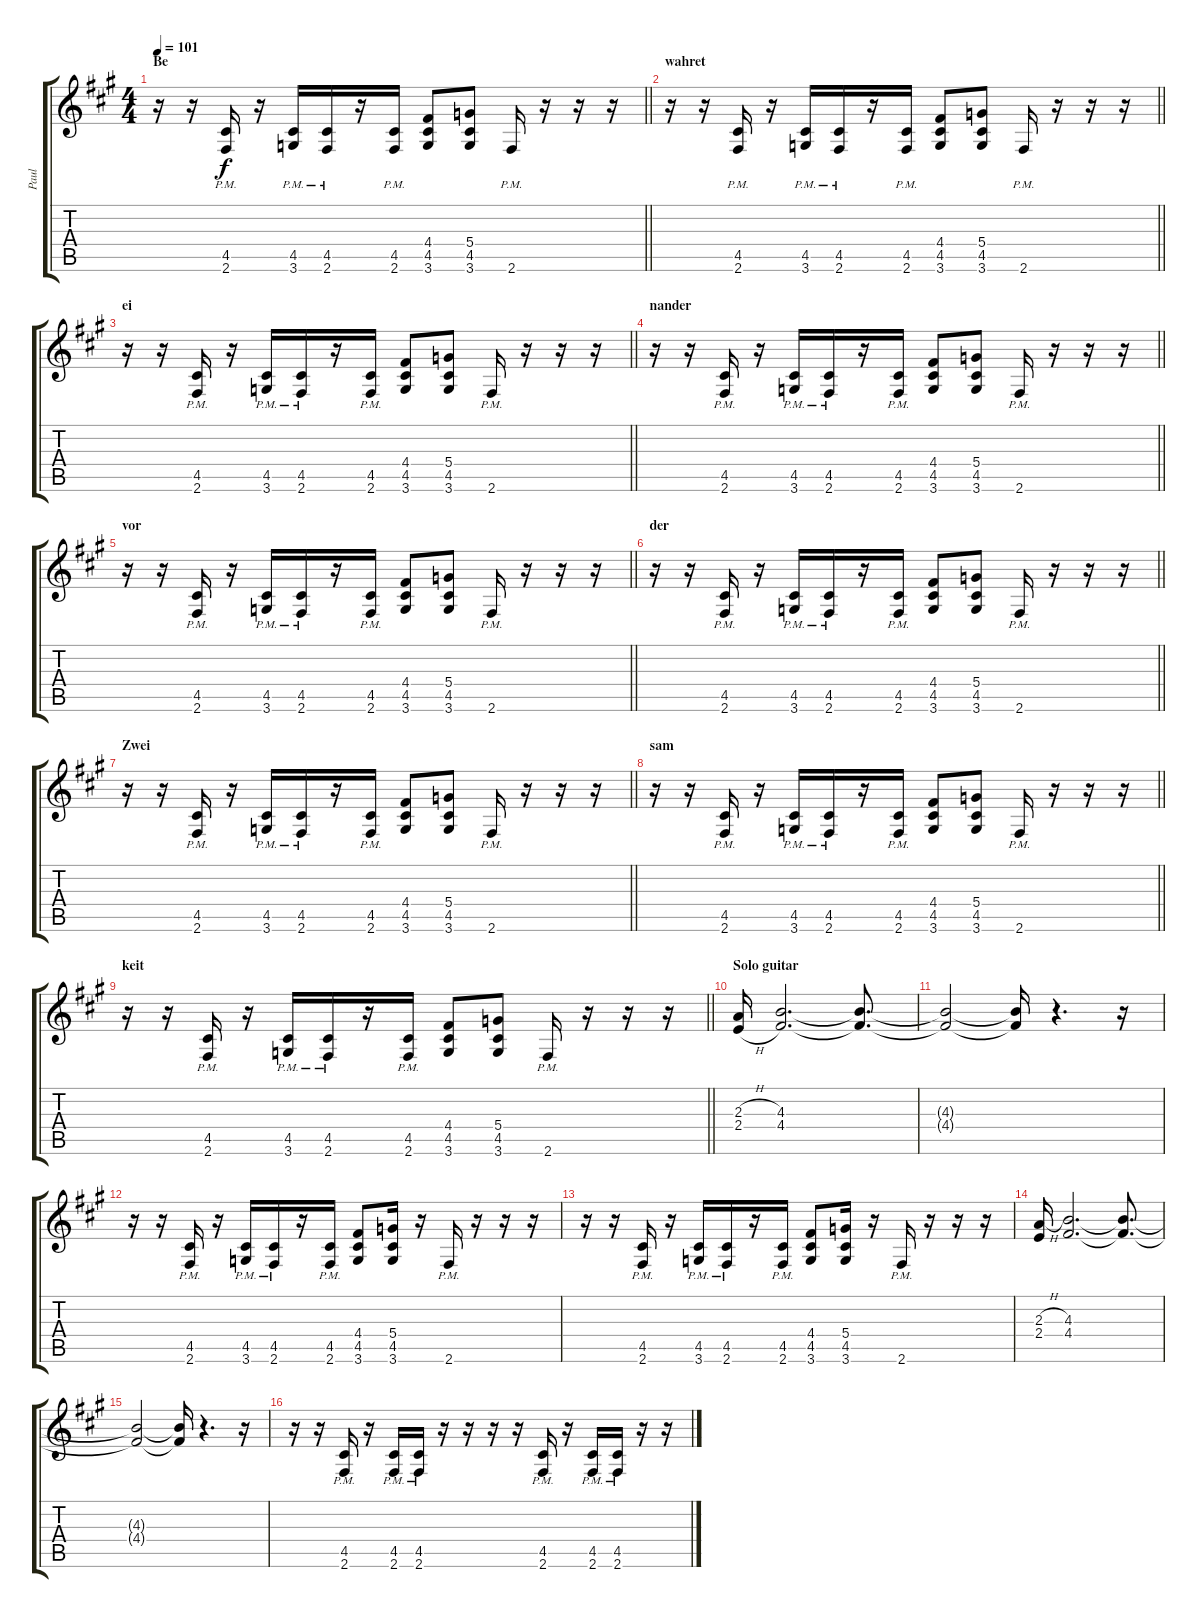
\track ("Paul" "Paul") {instrument distortionguitar}
\staff {score tabs}
\tuning (E4 B3 G3 D3 A2 E2) {hide}
\ts (4 4)
\section ("" "Be")
\tempo 101
\clef g2
\barLineRight lightlight
\ks f#minor
r.16{dy f} r.16 (4.5{pm} 2.6{pm}).16 r.16 (4.5{pm} 3.6{pm}).16 (4.5{pm} 2.6{pm}).16 r.16 (4.5{pm} 2.6{pm}).16 (4.4 4.5 3.6).8 (5.4 4.5 3.6).8 2.6{pm}.16 r.16 r.16 r.16 |
\section ("" "wahret")
\barLineRight lightlight
r.16 r.16 (4.5{pm} 2.6{pm}).16 r.16 (4.5{pm} 3.6{pm}).16 (4.5{pm} 2.6{pm}).16 r.16 (4.5{pm} 2.6{pm}).16 (4.4 4.5 3.6).8 (5.4 4.5 3.6).8 2.6{pm}.16 r.16 r.16 r.16 |
\section ("" "ei")
\barLineRight lightlight
r.16 r.16 (4.5{pm} 2.6{pm}).16 r.16 (4.5{pm} 3.6{pm}).16 (4.5{pm} 2.6{pm}).16 r.16 (4.5{pm} 2.6{pm}).16 (4.4 4.5 3.6).8 (5.4 4.5 3.6).8 2.6{pm}.16 r.16 r.16 r.16 |
\section ("" "nander")
\barLineRight lightlight
r.16 r.16 (4.5{pm} 2.6{pm}).16 r.16 (4.5{pm} 3.6{pm}).16 (4.5{pm} 2.6{pm}).16 r.16 (4.5{pm} 2.6{pm}).16 (4.4 4.5 3.6).8 (5.4 4.5 3.6).8 2.6{pm}.16 r.16 r.16 r.16 |
\section ("" "vor")
\barLineRight lightlight
r.16 r.16 (4.5{pm} 2.6{pm}).16 r.16 (4.5{pm} 3.6{pm}).16 (4.5{pm} 2.6{pm}).16 r.16 (4.5{pm} 2.6{pm}).16 (4.4 4.5 3.6).8 (5.4 4.5 3.6).8 2.6{pm}.16 r.16 r.16 r.16 |
\section ("" "der")
\barLineRight lightlight
r.16 r.16 (4.5{pm} 2.6{pm}).16 r.16 (4.5{pm} 3.6{pm}).16 (4.5{pm} 2.6{pm}).16 r.16 (4.5{pm} 2.6{pm}).16 (4.4 4.5 3.6).8 (5.4 4.5 3.6).8 2.6{pm}.16 r.16 r.16 r.16 |
\section ("" "Zwei")
\barLineRight lightlight
r.16 r.16 (4.5{pm} 2.6{pm}).16 r.16 (4.5{pm} 3.6{pm}).16 (4.5{pm} 2.6{pm}).16 r.16 (4.5{pm} 2.6{pm}).16 (4.4 4.5 3.6).8 (5.4 4.5 3.6).8 2.6{pm}.16 r.16 r.16 r.16 |
\section ("" "sam")
\barLineRight lightlight
r.16 r.16 (4.5{pm} 2.6{pm}).16 r.16 (4.5{pm} 3.6{pm}).16 (4.5{pm} 2.6{pm}).16 r.16 (4.5{pm} 2.6{pm}).16 (4.4 4.5 3.6).8 (5.4 4.5 3.6).8 2.6{pm}.16 r.16 r.16 r.16 |
\section ("" "keit")
\barLineRight lightlight
r.16 r.16 (4.5{pm} 2.6{pm}).16 r.16 (4.5{pm} 3.6{pm}).16 (4.5{pm} 2.6{pm}).16 r.16 (4.5{pm} 2.6{pm}).16 (4.4 4.5 3.6).8 (5.4 4.5 3.6).8 2.6{pm}.16 r.16 r.16 r.16 |
\section ("" "Solo guitar")
(2.3{h} 2.4{h}).16 (4.3 4.4).2{d} (4.3{t} 4.4{t}).8{d} |
(4.3{t} 4.4{t}).2 (4.3{t} 4.4{t}).16 r.4{d} r.16 |
r.16 r.16 (4.5{pm} 2.6{pm}).16 r.16 (4.5{pm} 3.6{pm}).16 (4.5{pm} 2.6{pm}).16 r.16 (4.5{pm} 2.6{pm}).16 (4.4 4.5 3.6).8 (5.4 4.5 3.6).16 r.16 2.6{pm}.16 r.16 r.16 r.16 |
r.16 r.16 (4.5{pm} 2.6{pm}).16 r.16 (4.5{pm} 3.6{pm}).16 (4.5{pm} 2.6{pm}).16 r.16 (4.5{pm} 2.6{pm}).16 (4.4 4.5 3.6).8 (5.4 4.5 3.6).16 r.16 2.6{pm}.16 r.16 r.16 r.16 |
(2.3{h} 2.4).16 (4.3 4.4).2{d} (4.3{t} 4.4{t}).8{d} |
(4.3{t} 4.4{t}).2 (4.3{t} 4.4{t}).16 r.4{d} r.16 |
r.16 r.16 (4.5{pm} 2.6{pm}).16 r.16 (4.5{pm} 2.6{pm}).16 (4.5{pm} 2.6{pm}).16 r.16 r.16 r.16 r.16 (4.5 2.6{pm}).16 r.16 (4.5{pm} 2.6).16 (4.5{pm} 2.6).16 r.16 r.16
